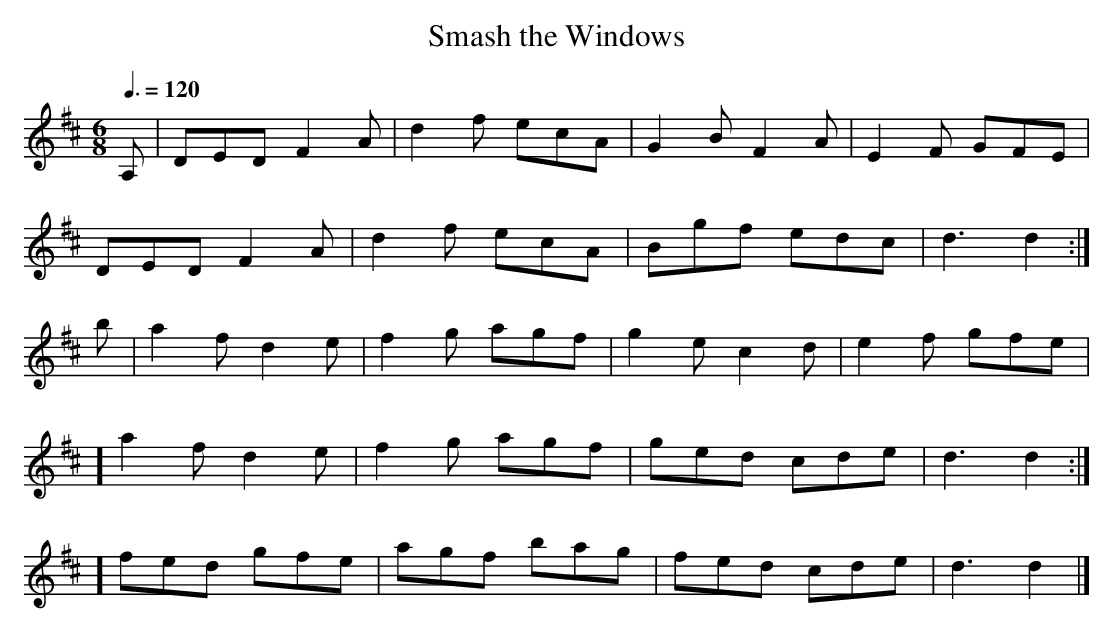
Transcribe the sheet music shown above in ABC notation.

X:1
T:Smash the Windows
M:6/8
L:1/8
Q:3/8=120
K:D Major
A,|DED F2A|d2f ecA|G2B F2A|E2F GFE|!
DED F2A|d2f ecA|Bgf edc|d3 d2:|!
b|a2f d2e|f2g agf|g2e c2d|e2f gfe|!
1] a2f d2e|f2g agf|ged cde|d3 d2:|!
2] fed gfe|agf bag|fed cde|d3 d2|]!
